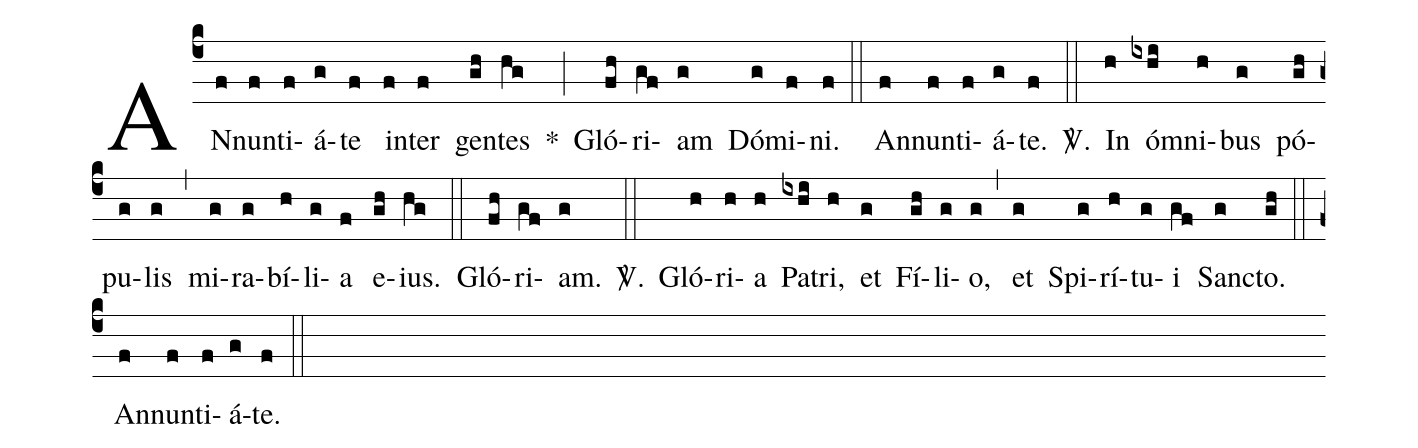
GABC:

%%
(c4)
AN(f)nun(f)ti(f)á(g)te(f) in(f)ter(f) gen(gh)tes(hg) *(;)
Gló(fh)ri(gf)am(g) Dó(g)mi(f)ni.(f) (::)
An(f)nun(f)ti(f)á(g)te.(f) <sp>V/</sp>.(::)
In(h) óm(ixhi)ni(h)bus(g) pó(gh)pu(g)lis(g) (,)
mi(g)ra(g)bí(h)li(g)a(f) e(gh)ius.(hg) (::)
Gló(fh)ri(gf)am.(g) <sp>V/</sp>.(::)
Gló(h)ri(h)a(h) Pa(ixhi)tri,(h) et(g) Fí(gh)li(g)o,(g) (,)
et(g) Spi(g)rí(h)tu(g)i(gf) Sanc(g)to.(gh) (::)
An(f)nun(f)ti(f)á(g)te.(f) (::)
